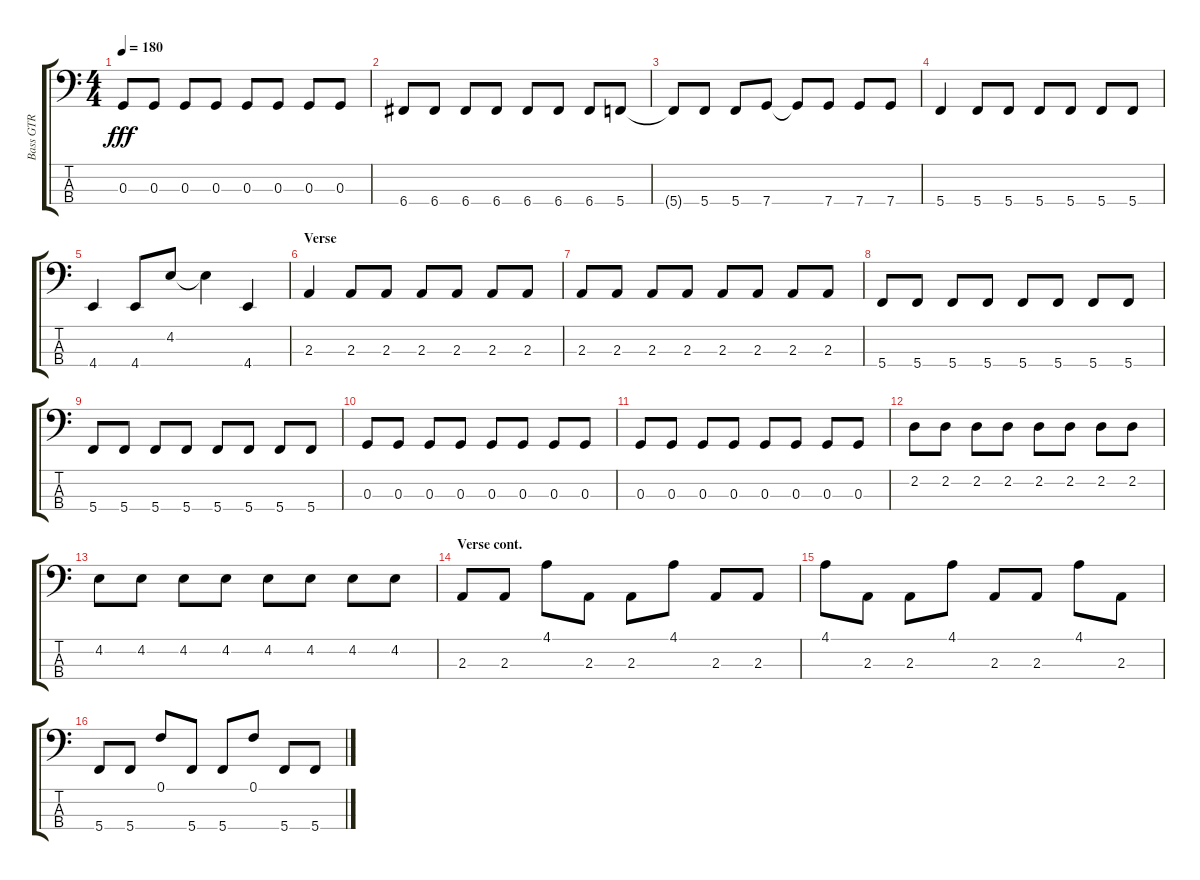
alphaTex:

\track ("Bass GTR" "Bass GTR") {instrument electricbassfinger}
\staff {score tabs}
\tuning (F2 C2 G1 C1) {hide}
\ts (4 4)
\tempo 180
\clef f4
\ks aminor
0.3{t}.8{dy fff} 0.3.8 0.3.8 0.3.8 0.3.8 0.3.8 0.3.8 0.3.8 |
6.4.8 6.4.8 6.4.8 6.4.8 6.4.8 6.4.8 6.4.8 5.4.8 |
5.4{t}.8 5.4.8 5.4.8 7.4.8 7.4{t}.8 7.4.8 7.4.8 7.4.8 |
5.4.4 5.4.8 5.4.8 5.4.8 5.4.8 5.4.8 5.4.8 |
4.4.4 4.4.8 4.2.8 4.2{t}.4 4.4.4 |
\section ("" "Verse")
2.3.4 2.3.8 2.3.8 2.3.8 2.3.8 2.3.8 2.3.8 |
2.3.8 2.3.8 2.3.8 2.3.8 2.3.8 2.3.8 2.3.8 2.3.8 |
5.4.8 5.4.8 5.4.8 5.4.8 5.4.8 5.4.8 5.4.8 5.4.8 |
5.4.8 5.4.8 5.4.8 5.4.8 5.4.8 5.4.8 5.4.8 5.4.8 |
0.3.8 0.3.8 0.3.8 0.3.8 0.3.8 0.3.8 0.3.8 0.3.8 |
0.3.8 0.3.8 0.3.8 0.3.8 0.3.8 0.3.8 0.3.8 0.3.8 |
2.2.8 2.2.8 2.2.8 2.2.8 2.2.8 2.2.8 2.2.8 2.2.8 |
4.2.8 4.2.8 4.2.8 4.2.8 4.2.8 4.2.8 4.2.8 4.2.8 |
\section ("" "Verse cont.")
2.3.8 2.3.8 4.1.8 2.3.8 2.3.8 4.1.8 2.3.8 2.3.8 |
4.1.8 2.3.8 2.3.8 4.1.8 2.3.8 2.3.8 4.1.8 2.3.8 |
5.4.8 5.4.8 0.1.8 5.4.8 5.4.8 0.1.8 5.4.8 5.4.8
